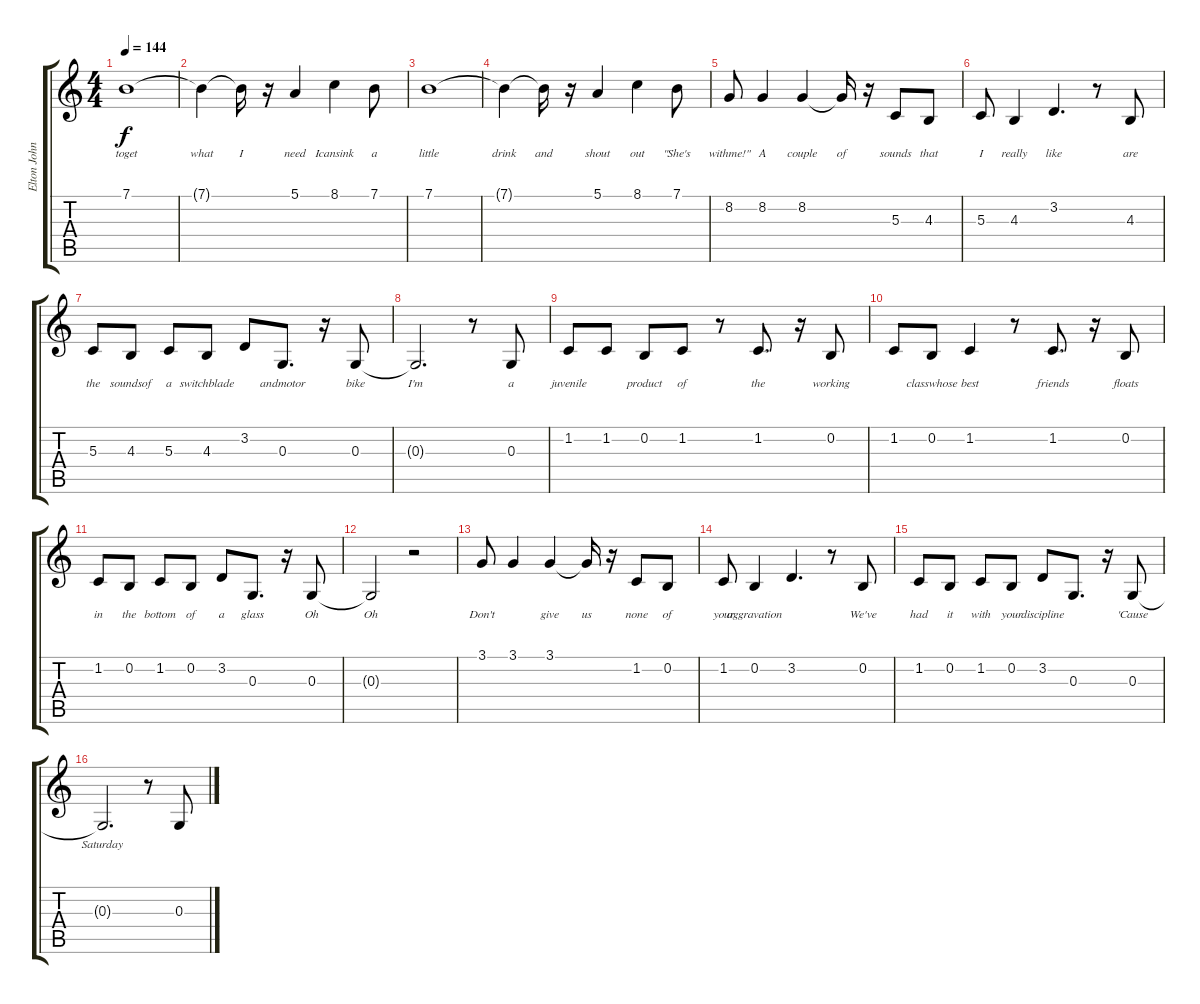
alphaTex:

\track ("Elton John (melody with lyrics)" "Elton John") {instrument lead8bassandlead}
\staff {score tabs}
\tuning (E4 B3 G3 D3 A2 E2) {hide}
\ts (4 4)
\tempo 144
\clef g2
\ks c
7.1.1{lyrics (0 "toget") lyrics (1 "") lyrics (2 "") lyrics (3 "") lyrics (4 "") dy f} |
7.1{t}.4{lyrics (0 "what") lyrics (1 "") lyrics (2 "") lyrics (3 "") lyrics (4 "")} 7.1{t}.16{lyrics (0 "I") lyrics (1 "") lyrics (2 "") lyrics (3 "") lyrics (4 "")} r.16 5.1.4{lyrics (0 "need") lyrics (1 "") lyrics (2 "") lyrics (3 "") lyrics (4 "")} 8.1.4{lyrics (0 "Icansink") lyrics (1 "") lyrics (2 "") lyrics (3 "") lyrics (4 "")} 7.1.8{lyrics (0 "a") lyrics (1 "") lyrics (2 "") lyrics (3 "") lyrics (4 "")} |
7.1.1{lyrics (0 "little") lyrics (1 "") lyrics (2 "") lyrics (3 "") lyrics (4 "")} |
7.1{t}.4{lyrics (0 "drink") lyrics (1 "") lyrics (2 "") lyrics (3 "") lyrics (4 "")} 7.1{t}.16{lyrics (0 "and") lyrics (1 "") lyrics (2 "") lyrics (3 "") lyrics (4 "")} r.16 5.1.4{lyrics (0 "shout") lyrics (1 "") lyrics (2 "") lyrics (3 "") lyrics (4 "")} 8.1.4{lyrics (0 "out") lyrics (1 "") lyrics (2 "") lyrics (3 "") lyrics (4 "")} 7.1.8{lyrics (0 "\"She's") lyrics (1 "") lyrics (2 "") lyrics (3 "") lyrics (4 "")} |
8.2.8{lyrics (0 "withme!\"") lyrics (1 "") lyrics (2 "") lyrics (3 "") lyrics (4 "")} 8.2.4{lyrics (0 "A") lyrics (1 "") lyrics (2 "") lyrics (3 "") lyrics (4 "")} 8.2.4{lyrics (0 "couple") lyrics (1 "") lyrics (2 "") lyrics (3 "") lyrics (4 "")} 8.2{t}.16{lyrics (0 "of") lyrics (1 "") lyrics (2 "") lyrics (3 "") lyrics (4 "")} r.16 5.3.8{lyrics (0 "sounds") lyrics (1 "") lyrics (2 "") lyrics (3 "") lyrics (4 "")} 4.3.8{lyrics (0 "that") lyrics (1 "") lyrics (2 "") lyrics (3 "") lyrics (4 "")} |
5.3.8{lyrics (0 "I") lyrics (1 "") lyrics (2 "") lyrics (3 "") lyrics (4 "")} 4.3.4{lyrics (0 "really") lyrics (1 "") lyrics (2 "") lyrics (3 "") lyrics (4 "")} 3.2.4{d lyrics (0 "like") lyrics (1 "") lyrics (2 "") lyrics (3 "") lyrics (4 "")} r.8 4.3.8{lyrics (0 "are") lyrics (1 "") lyrics (2 "") lyrics (3 "") lyrics (4 "")} |
5.3.8{lyrics (0 "the") lyrics (1 "") lyrics (2 "") lyrics (3 "") lyrics (4 "")} 4.3.8{lyrics (0 "soundsof") lyrics (1 "") lyrics (2 "") lyrics (3 "") lyrics (4 "")} 5.3.8{lyrics (0 "a") lyrics (1 "") lyrics (2 "") lyrics (3 "") lyrics (4 "")} 4.3.8{lyrics (0 "switchblade") lyrics (1 "") lyrics (2 "") lyrics (3 "") lyrics (4 "")} 3.2.8{lyrics (0 "") lyrics (1 "") lyrics (2 "") lyrics (3 "") lyrics (4 "")} 0.3.8{d lyrics (0 "andmotor") lyrics (1 "") lyrics (2 "") lyrics (3 "") lyrics (4 "")} r.16 0.3.8{lyrics (0 "bike") lyrics (1 "") lyrics (2 "") lyrics (3 "") lyrics (4 "")} |
0.3{t}.2{d lyrics (0 "I'm") lyrics (1 "") lyrics (2 "") lyrics (3 "") lyrics (4 "")} r.8 0.3.8{lyrics (0 "a") lyrics (1 "") lyrics (2 "") lyrics (3 "") lyrics (4 "")} |
1.2.8{lyrics (0 "juvenile") lyrics (1 "") lyrics (2 "") lyrics (3 "") lyrics (4 "")} 1.2.8{lyrics (0 "") lyrics (1 "") lyrics (2 "") lyrics (3 "") lyrics (4 "")} 0.2.8{lyrics (0 "product") lyrics (1 "") lyrics (2 "") lyrics (3 "") lyrics (4 "")} 1.2.8{lyrics (0 "of") lyrics (1 "") lyrics (2 "") lyrics (3 "") lyrics (4 "")} r.8 1.2.8{d lyrics (0 "the") lyrics (1 "") lyrics (2 "") lyrics (3 "") lyrics (4 "")} r.16 0.2.8{lyrics (0 "working") lyrics (1 "") lyrics (2 "") lyrics (3 "") lyrics (4 "")} |
1.2.8{lyrics (0 "") lyrics (1 "") lyrics (2 "") lyrics (3 "") lyrics (4 "")} 0.2.8{lyrics (0 "classwhose") lyrics (1 "") lyrics (2 "") lyrics (3 "") lyrics (4 "")} 1.2.4{lyrics (0 "best") lyrics (1 "") lyrics (2 "") lyrics (3 "") lyrics (4 "")} r.8 1.2.8{d lyrics (0 "friends") lyrics (1 "") lyrics (2 "") lyrics (3 "") lyrics (4 "")} r.16 0.2.8{lyrics (0 "floats") lyrics (1 "") lyrics (2 "") lyrics (3 "") lyrics (4 "")} |
1.2.8{lyrics (0 "in") lyrics (1 "") lyrics (2 "") lyrics (3 "") lyrics (4 "")} 0.2.8{lyrics (0 "the") lyrics (1 "") lyrics (2 "") lyrics (3 "") lyrics (4 "")} 1.2.8{lyrics (0 "bottom") lyrics (1 "") lyrics (2 "") lyrics (3 "") lyrics (4 "")} 0.2.8{lyrics (0 "of") lyrics (1 "") lyrics (2 "") lyrics (3 "") lyrics (4 "")} 3.2.8{lyrics (0 "a") lyrics (1 "") lyrics (2 "") lyrics (3 "") lyrics (4 "")} 0.3.8{d lyrics (0 "glass") lyrics (1 "") lyrics (2 "") lyrics (3 "") lyrics (4 "")} r.16 0.3.8{lyrics (0 "Oh") lyrics (1 "") lyrics (2 "") lyrics (3 "") lyrics (4 "")} |
0.3{t}.2{lyrics (0 "Oh") lyrics (1 "") lyrics (2 "") lyrics (3 "") lyrics (4 "")} r.2 |
3.1.8{lyrics (0 "Don't") lyrics (1 "") lyrics (2 "") lyrics (3 "") lyrics (4 "")} 3.1.4{lyrics (0 "") lyrics (1 "") lyrics (2 "") lyrics (3 "") lyrics (4 "")} 3.1.4{lyrics (0 "give") lyrics (1 "") lyrics (2 "") lyrics (3 "") lyrics (4 "")} 3.1{t}.16{lyrics (0 "us") lyrics (1 "") lyrics (2 "") lyrics (3 "") lyrics (4 "")} r.16 1.2.8{lyrics (0 "none") lyrics (1 "") lyrics (2 "") lyrics (3 "") lyrics (4 "")} 0.2.8{lyrics (0 "of") lyrics (1 "") lyrics (2 "") lyrics (3 "") lyrics (4 "")} |
1.2.8{lyrics (0 "your") lyrics (1 "") lyrics (2 "") lyrics (3 "") lyrics (4 "")} 0.2.4{lyrics (0 "aggravation") lyrics (1 "") lyrics (2 "") lyrics (3 "") lyrics (4 "")} 3.2.4{d lyrics (0 "") lyrics (1 "") lyrics (2 "") lyrics (3 "") lyrics (4 "")} r.8 0.2.8{lyrics (0 "We've") lyrics (1 "") lyrics (2 "") lyrics (3 "") lyrics (4 "")} |
1.2.8{lyrics (0 "had") lyrics (1 "") lyrics (2 "") lyrics (3 "") lyrics (4 "")} 0.2.8{lyrics (0 "it") lyrics (1 "") lyrics (2 "") lyrics (3 "") lyrics (4 "")} 1.2.8{lyrics (0 "with") lyrics (1 "") lyrics (2 "") lyrics (3 "") lyrics (4 "")} 0.2.8{lyrics (0 "your") lyrics (1 "") lyrics (2 "") lyrics (3 "") lyrics (4 "")} 3.2.8{lyrics (0 "discipline") lyrics (1 "") lyrics (2 "") lyrics (3 "") lyrics (4 "")} 0.3.8{d lyrics (0 "") lyrics (1 "") lyrics (2 "") lyrics (3 "") lyrics (4 "")} r.16 0.3.8{lyrics (0 "'Cause") lyrics (1 "") lyrics (2 "") lyrics (3 "") lyrics (4 "")} |
0.3{t}.2{d lyrics (0 "Saturday") lyrics (1 "") lyrics (2 "") lyrics (3 "") lyrics (4 "")} r.8 0.3.8{lyrics (0 "") lyrics (1 "") lyrics (2 "") lyrics (3 "") lyrics (4 "")}
